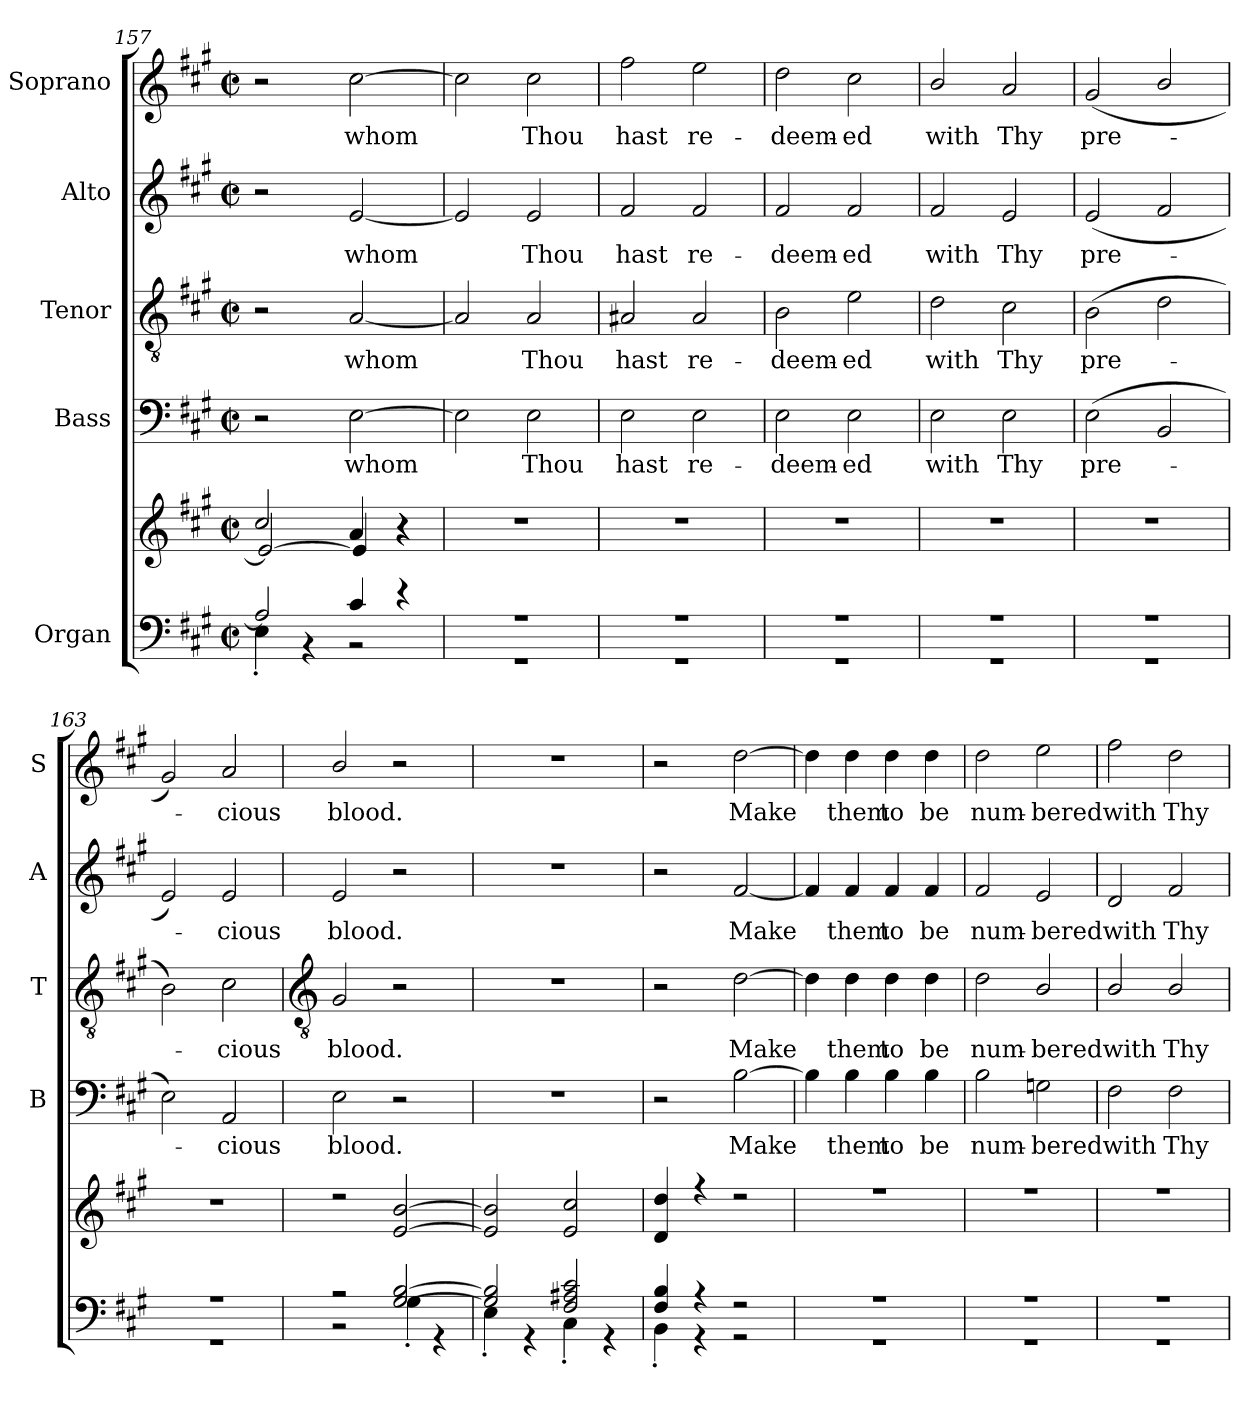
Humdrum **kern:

**kern	**kern	**kern	**text	**kern	**text	**kern	**text	**kern	**text
*part5	*part5	*part4	*part4	*part3	*part3	*part2	*part2	*part1	*part1
*staff6	*staff5	*staff4	*staff4	*staff3	*staff3	*staff2	*staff2	*staff1	*staff1
*I"Organ	*	*I"Bass	*	*I"Tenor	*	*I"Alto	*	*I"Soprano	*
*	*	*I'B	*	*I'T	*	*I'A	*	*I'S	*
*clefF4	*clefG2	*clefF4	*	*clefGv2	*	*clefG2	*	*clefG2	*
*k[f#c#g#]	*k[f#c#g#]	*k[f#c#g#]	*	*k[f#c#g#]	*	*k[f#c#g#]	*	*k[f#c#g#]	*
*A:	*A:	*A:	*	*A:	*	*A:	*	*A:	*
*M2/2	*M2/2	*M2/2	*	*M2/2	*	*M2/2	*	*M2/2	*
*met(c|)	*met(c|)	*met(c|)	*	*met(c|)	*	*met(c|)	*	*met(c|)	*
=157	=157	=157	=157	=157	=157	=157	=157	=157	=157
*^	*^	*	*	*	*	*	*	*	*
*	*	*	*^	*	*	*	*	*	*	*	*
2A/]	4E'\	2cc#/	1ryy	2e/_	2r	.	2r	.	2r	.	2r	.
.	4r	.	.	.	.	.	.	.	.	.	.	.
!	!	!	!	!	!	!LO:LY:b	!	!LO:LY:b	!	!LO:LY:b	!	!LO:LY:b
4c#/	2r	4a/	.	4e/]	[2E	whom	[2A	whom	[2e	whom	[2cc#	whom
4r	.	4r	.	4r	.	.	.	.	.	.	.	.
=158	=158	=158	=158	=158	=158	=158	=158	=158	=158	=158	=158	=158
1r	1r	1r	1ryy	1r	2E]	.	2A]	.	2e]	.	2cc#]	.
!	!	!	!	!	!	!LO:LY:b	!	!LO:LY:b	!	!LO:LY:b	!	!LO:LY:b
.	.	.	.	.	2E	Thou	2A	Thou	2e	Thou	2cc#	Thou
=159	=159	=159	=159	=159	=159	=159	=159	=159	=159	=159	=159	=159
!	!	!	!	!	!	!LO:LY:b	!	!LO:LY:b	!	!LO:LY:b	!	!LO:LY:b
1r	1r	1r	1ryy	1ryy	2E	hast	2A#X	hast	2f#	hast	2ff#	hast
!	!	!	!	!	!	!LO:LY:b	!	!LO:LY:b	!	!LO:LY:b	!	!LO:LY:b
.	.	.	.	.	2E	re-	2A#	re-	2f#	re-	2ee	re-
=160	=160	=160	=160	=160	=160	=160	=160	=160	=160	=160	=160	=160
!	!	!	!	!	!	!LO:LY:b	!	!LO:LY:b	!	!LO:LY:b	!	!LO:LY:b
1r	1r	1r	1ryy	1ryy	2E	-deem-	2B	-deem-	2f#	-deem-	2dd	-deem-
!	!	!	!	!	!	!LO:LY:b	!	!LO:LY:b	!	!LO:LY:b	!	!LO:LY:b
.	.	.	.	.	2E	-ed	2e	-ed	2f#	-ed	2cc#	-ed
=161	=161	=161	=161	=161	=161	=161	=161	=161	=161	=161	=161	=161
!	!	!	!	!	!	!LO:LY:b	!	!LO:LY:b	!	!LO:LY:b	!	!LO:LY:b
1r	1r	1r	1ryy	1ryy	2E	with	2d	with	2f#	with	2b/	with
!	!	!	!	!	!	!LO:LY:b	!	!LO:LY:b	!	!LO:LY:b	!	!LO:LY:b
.	.	.	.	.	2E	Thy	2c#	Thy	2e	Thy	2a	Thy
=162	=162	=162	=162	=162	=162	=162	=162	=162	=162	=162	=162	=162
!	!	!	!	!	!	!LO:LY:b	!	!LO:LY:b	!	!LO:LY:b	!	!LO:LY:b
1r	1r	1r	1ryy	1ryy	(>2E	pre-	(>2B	pre-	(<2e	pre-	(<2g#	pre-
.	.	.	.	.	2BB	.	2d	.	2f#	.	2b/	.
=163	=163	=163	=163	=163	=163	=163	=163	=163	=163	=163	=163	=163
1r	1r	1r	1ryy	1ryy	2E)	.	2B)	.	2e)	.	2g#)	.
!	!	!	!	!	!	!LO:LY:b	!	!LO:LY:b	!	!LO:LY:b	!	!LO:LY:b
.	.	.	.	.	2AA	cious	2c#	cious	2e	cious	2a	cious
*	*	*v	*v	*v	*	*	*	*	*	*	*	*
!!LO:LB:g=z
=164	=164	=164	=164	=164	=164	=164	=164	=164	=164	=164
*	*	*	*	*	*clefGv2	*	*	*	*	*
*	*	*^	*	*	*	*	*	*	*	*
!	!	!	!	!	!LO:LY:b	!	!LO:LY:b	!	!LO:LY:b	!	!LO:LY:b
2r	2r	2r	1ryy	2E	blood.	2G#	blood.	2e	blood.	2b/	blood.
[2G#/ [2B/	4G#'\	[2e/ [2b/	.	2r	.	2r	.	2r	.	2r	.
.	4r	.	.	.	.	.	.	.	.	.	.
=165	=165	=165	=165	=165	=165	=165	=165	=165	=165	=165	=165
2G#/] 2B/]	4E'\	2e/] 2b/]	1ryy	1r	.	1r	.	1r	.	1r	.
.	4r	.	.	.	.	.	.	.	.	.	.
2F#/ 2A#X/ 2c#/	4C#'\	2e/ 2cc#/	.	.	.	.	.	.	.	.	.
.	4r	.	.	.	.	.	.	.	.	.	.
=166	=166	=166	=166	=166	=166	=166	=166	=166	=166	=166	=166
4F#/ 4B/	4BB'\	4d/ 4dd/	1ryy	2r	.	2r	.	2r	.	2r	.
4r	4r	4r	.	.	.	.	.	.	.	.	.
!	!	!	!	!	!LO:LY:b	!	!LO:LY:b	!	!LO:LY:b	!	!LO:LY:b
2r	2r	2r	.	[2B	Make	[2d	Make	[2f#	Make	[2dd	Make
=167	=167	=167	=167	=167	=167	=167	=167	=167	=167	=167	=167
1r	1r	1r	1ryy	4B]	.	4d]	.	4f#]	.	4dd]	.
!	!	!	!	!	!LO:LY:b	!	!LO:LY:b	!	!LO:LY:b	!	!LO:LY:b
.	.	.	.	4B	them	4d	them	4f#	them	4dd	them
!	!	!	!	!	!LO:LY:b	!	!LO:LY:b	!	!LO:LY:b	!	!LO:LY:b
.	.	.	.	4B	to	4d	to	4f#	to	4dd	to
!	!	!	!	!	!LO:LY:b	!	!LO:LY:b	!	!LO:LY:b	!	!LO:LY:b
.	.	.	.	4B	be	4d	be	4f#	be	4dd	be
=168	=168	=168	=168	=168	=168	=168	=168	=168	=168	=168	=168
!	!	!	!	!	!LO:LY:b	!	!LO:LY:b	!	!LO:LY:b	!	!LO:LY:b
1r	1r	1r	1ryy	2B	num-	2d	num-	2f#	num-	2dd	num-
!	!	!	!	!	!LO:LY:b	!	!LO:LY:b	!	!LO:LY:b	!	!LO:LY:b
.	.	.	.	2Gn	-bered	2B/	-bered	2e	-bered	2ee	-bered
=169	=169	=169	=169	=169	=169	=169	=169	=169	=169	=169	=169
!	!	!	!	!	!LO:LY:b	!	!LO:LY:b	!	!LO:LY:b	!	!LO:LY:b
1r	1r	1r	1ryy	2F#	with	2B/	with	2d	with	2ff#	with
!	!	!	!	!	!LO:LY:b	!	!LO:LY:b	!	!LO:LY:b	!	!LO:LY:b
.	.	.	.	2F#	Thy	2B/	Thy	2f#	Thy	2dd	Thy
*v	*v	*	*	*	*	*	*	*	*	*	*
*	*v	*v	*	*	*	*	*	*	*	*
=	=	=	=	=	=	=	=	=	=
*-	*-	*-	*-	*-	*-	*-	*-	*-	*-
